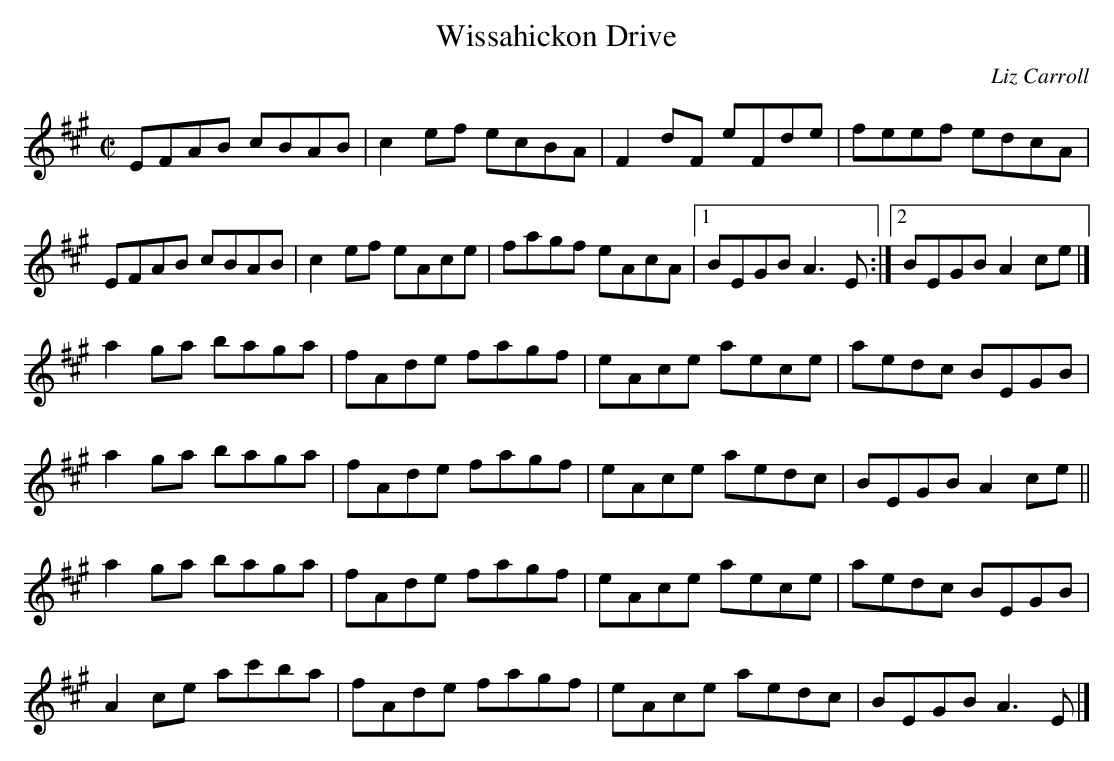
X:1
T:Wissahickon Drive
M:C|
L:1/8
C:Liz Carroll
K:A
EFAB cBAB|c2ef ecBA|F2dF eFde|feef edcA|!
EFAB cBAB|c2ef eAce|fagf eAcA|1BEGB A3E:|2BEGB A2ce|]!
a2ga baga|fAde fagf|eAce aece|aedc BEGB|!
a2ga baga|fAde fagf|eAce aedc|BEGB A2ce||!
a2ga baga|fAde fagf|eAce aece|aedc BEGB|!
A2ce ac'ba|fAde fagf|eAce aedc|BEGB A3E|]!
